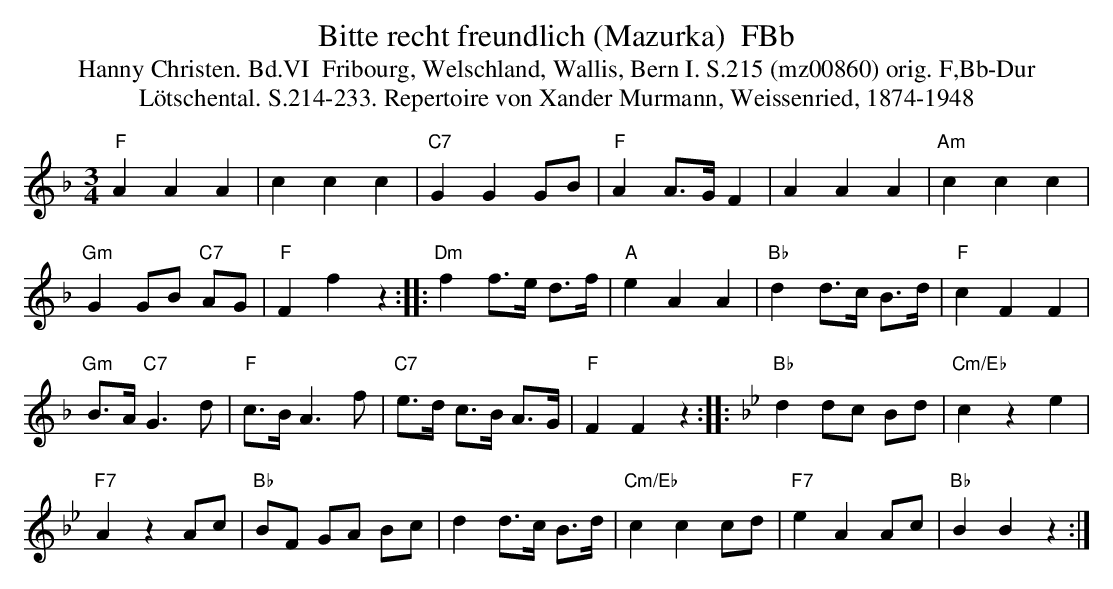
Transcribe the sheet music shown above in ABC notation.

X:1
T:Bitte recht freundlich (Mazurka)  FBb
T:Hanny Christen. Bd.VI  Fribourg, Welschland, Wallis, Bern I. S.215 (mz00860) orig. F,Bb-Dur
T:L\"otschental. S.214-233. Repertoire von Xander Murmann, Weissenried, 1874-1948
M:3/4
L:1/8
K:F %%MIDI gchordon
"F"A2A2A2 | c2c2c2 | "C7"G2G2GB | "F"A2A>GF2 | A2A2A2 | "Am"c2c2c2 |
"Gm"G2 GB "C7"AG | "F"F2f2z2 :: "Dm"f2f>e d>f | "A"e2A2A2 | "Bb"d2 d>c B>d | "F"c2F2F2 |
"Gm"B>A "C7"G3d | "F"c>BA3f | "C7"e>d c>B A>G | "F"F2F2z2:: [K:Bb] "Bb"d2dc Bd | "Cm/Eb"c2z2e2 |
"F7"A2z2Ac | "Bb"BF GA Bc | d2 d>c B>d | "Cm/Eb"c2c2cd | "F7"e2A2Ac | "Bb"B2B2z2 :|
